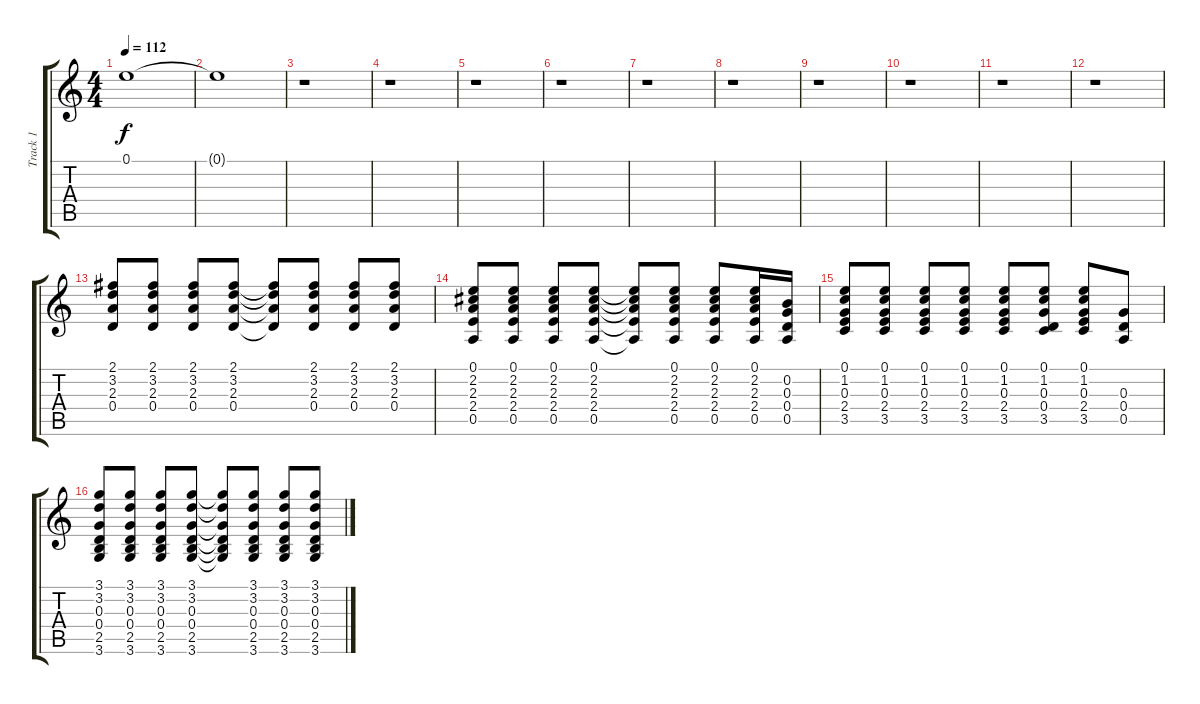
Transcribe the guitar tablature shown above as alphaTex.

\track ("Track 1" "Track 1") {instrument electricguitarclean}
\staff {score tabs}
\tuning (E4 B3 G3 D3 A2 E2) {hide}
\ts (4 4)
\tempo 112
\clef g2
\ks c
0.1.1{dy f} |
0.1{t}.1 |
r.1 |
r.1 |
r.1 |
r.1 |
r.1 |
r.1 |
r.1 |
r.1 |
r.1 |
r.1 |
(2.1 3.2 2.3 0.4).8 (2.1 3.2 2.3 0.4).8 (2.1 3.2 2.3 0.4).8 (2.1 3.2 2.3 0.4).8 (2.1{t} 3.2{t} 2.3{t} 0.4{t}).8 (2.1 3.2 2.3 0.4).8 (2.1 3.2 2.3 0.4).8 (2.1 3.2 2.3 0.4).8 |
(0.1 2.2 2.3 2.4 0.5).8 (0.1 2.2 2.3 2.4 0.5).8 (0.1 2.2 2.3 2.4 0.5).8 (0.1 2.2 2.3 2.4 0.5).8 (0.1{t} 2.2{t} 2.3{t} 2.4{t} 0.5{t}).8 (0.1 2.2 2.3 2.4 0.5).8 (0.1 2.2 2.3 2.4 0.5).8 (0.1 2.2 2.3 2.4 0.5).16 (0.2 0.3 0.4 0.5).16 |
(0.1 1.2 0.3 2.4 3.5).8 (0.1 1.2 0.3 2.4 3.5).8 (0.1 1.2 0.3 2.4 3.5).8 (0.1 1.2 0.3 2.4 3.5).8 (0.1 1.2 0.3 2.4 3.5).8 (0.1 1.2 0.3 0.4 3.5).8 (0.1 1.2 0.3 2.4 3.5).8 (0.3 0.4 0.5).8 |
(3.1 3.2 0.3 0.4 2.5 3.6).8 (3.1 3.2 0.3 0.4 2.5 3.6).8 (3.1 3.2 0.3 0.4 2.5 3.6).8 (3.1 3.2 0.3 0.4 2.5 3.6).8 (3.1{t} 3.2{t} 0.3{t} 0.4{t} 2.5{t} 3.6{t}).8 (3.1 3.2 0.3 0.4 2.5 3.6).8 (3.1 3.2 0.3 0.4 2.5 3.6).8 (3.1 3.2 0.3 0.4 2.5 3.6).8
